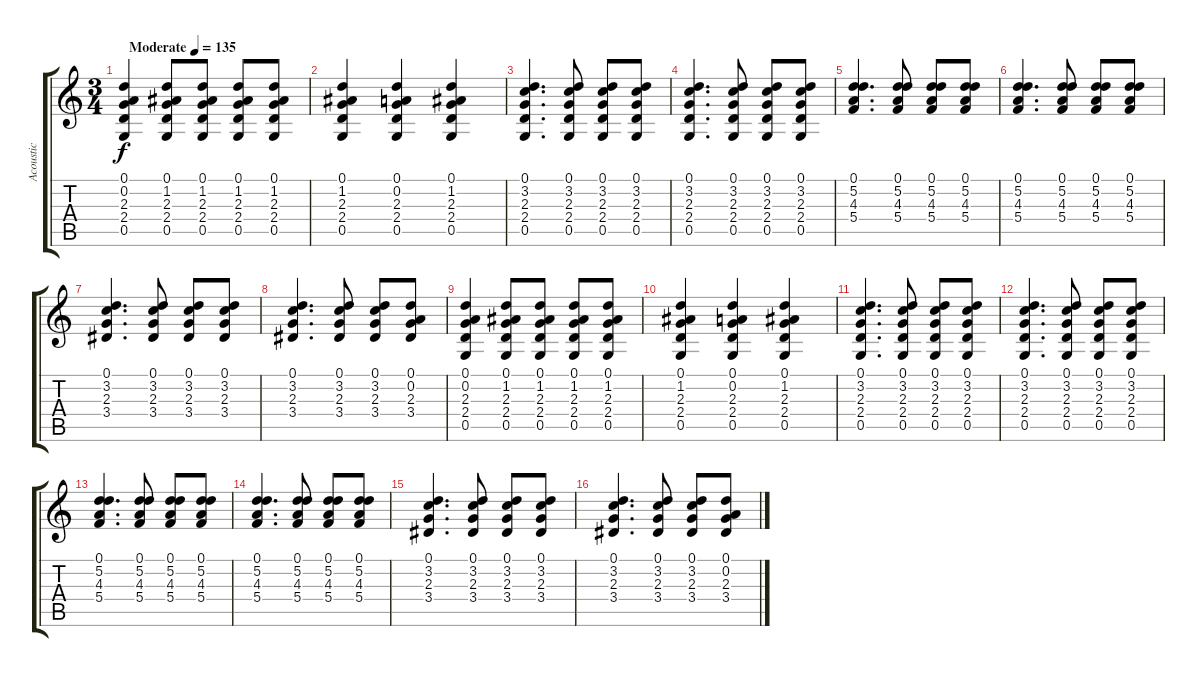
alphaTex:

\track ("Acoustic" "Acoustic") {instrument acousticguitarsteel}
\staff {score tabs}
\tuning (D4 A3 F3 C3 G2 D2) {hide}
\ts (3 4)
\tempo (135 "Moderate")
\clef g2
\ks c
(0.1 0.2 2.3 2.4 0.5).4{dy f instrument acousticguitarsteel} (0.1 1.2 2.3 2.4 0.5).8 (0.1 1.2 2.3 2.4 0.5).8 (0.1 1.2 2.3 2.4 0.5).8 (0.1 1.2 2.3 2.4 0.5).8 |
(0.1 1.2 2.3 2.4 0.5).4 (0.1 0.2 2.3 2.4 0.5).4 (0.1 1.2 2.3 2.4 0.5).4 |
(0.1 3.2 2.3 2.4 0.5).4{d} (0.1 3.2 2.3 2.4 0.5).8 (0.1 3.2 2.3 2.4 0.5).8 (0.1 3.2 2.3 2.4 0.5).8 |
(0.1 3.2 2.3 2.4 0.5).4{d} (0.1 3.2 2.3 2.4 0.5).8 (0.1 3.2 2.3 2.4 0.5).8 (0.1 3.2 2.3 2.4 0.5).8 |
(0.1 5.2 4.3 5.4).4{d} (0.1 5.2 4.3 5.4).8 (0.1 5.2 4.3 5.4).8 (0.1 5.2 4.3 5.4).8 |
(0.1 5.2 4.3 5.4).4{d} (0.1 5.2 4.3 5.4).8 (0.1 5.2 4.3 5.4).8 (0.1 5.2 4.3 5.4).8 |
(0.1 3.2 2.3 3.4).4{d} (0.1 3.2 2.3 3.4).8 (0.1 3.2 2.3 3.4).8 (0.1 3.2 2.3 3.4).8 |
(0.1 3.2 2.3 3.4).4{d} (0.1 3.2 2.3 3.4).8 (0.1 3.2 2.3 3.4).8 (0.1 0.2 2.3 3.4).8 |
(0.1 0.2 2.3 2.4 0.5).4 (0.1 1.2 2.3 2.4 0.5).8 (0.1 1.2 2.3 2.4 0.5).8 (0.1 1.2 2.3 2.4 0.5).8 (0.1 1.2 2.3 2.4 0.5).8 |
(0.1 1.2 2.3 2.4 0.5).4 (0.1 0.2 2.3 2.4 0.5).4 (0.1 1.2 2.3 2.4 0.5).4 |
(0.1 3.2 2.3 2.4 0.5).4{d} (0.1 3.2 2.3 2.4 0.5).8 (0.1 3.2 2.3 2.4 0.5).8 (0.1 3.2 2.3 2.4 0.5).8 |
(0.1 3.2 2.3 2.4 0.5).4{d} (0.1 3.2 2.3 2.4 0.5).8 (0.1 3.2 2.3 2.4 0.5).8 (0.1 3.2 2.3 2.4 0.5).8 |
(0.1 5.2 4.3 5.4).4{d} (0.1 5.2 4.3 5.4).8 (0.1 5.2 4.3 5.4).8 (0.1 5.2 4.3 5.4).8 |
(0.1 5.2 4.3 5.4).4{d} (0.1 5.2 4.3 5.4).8 (0.1 5.2 4.3 5.4).8 (0.1 5.2 4.3 5.4).8 |
(0.1 3.2 2.3 3.4).4{d} (0.1 3.2 2.3 3.4).8 (0.1 3.2 2.3 3.4).8 (0.1 3.2 2.3 3.4).8 |
(0.1 3.2 2.3 3.4).4{d} (0.1 3.2 2.3 3.4).8 (0.1 3.2 2.3 3.4).8 (0.1 0.2 2.3 3.4).8
